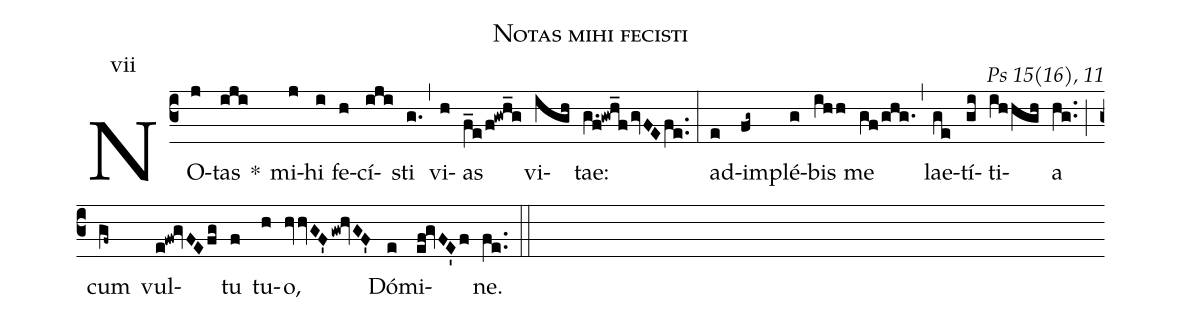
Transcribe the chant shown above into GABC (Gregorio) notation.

name:Notas mihi fecisti;
commentary: Ps 15(16), 11;
mode:vii;
%%
(c3) NO(j)tas(iji) *() mi(j)hi(i) fe(h)cí(iji)sti(g.) (,) vi(h)as(f_e/f!gwh_g) vi(igh)tae:(g.f!gwh_f/gvFEfe..) (:) ad(e)im(fg~)plé(g)bis(ihh) me(gf/ghg.) (,) lae(ge)tí(gi)ti(ihhgh)a(hg..) (;) cum(gf~) vul(e!fw!gvFEfg)tu(f) tu(h)o,(hvvGF'gw!hvGF') Dó(e)mi(ef!gvFE'f)ne.(fe..) (::)
